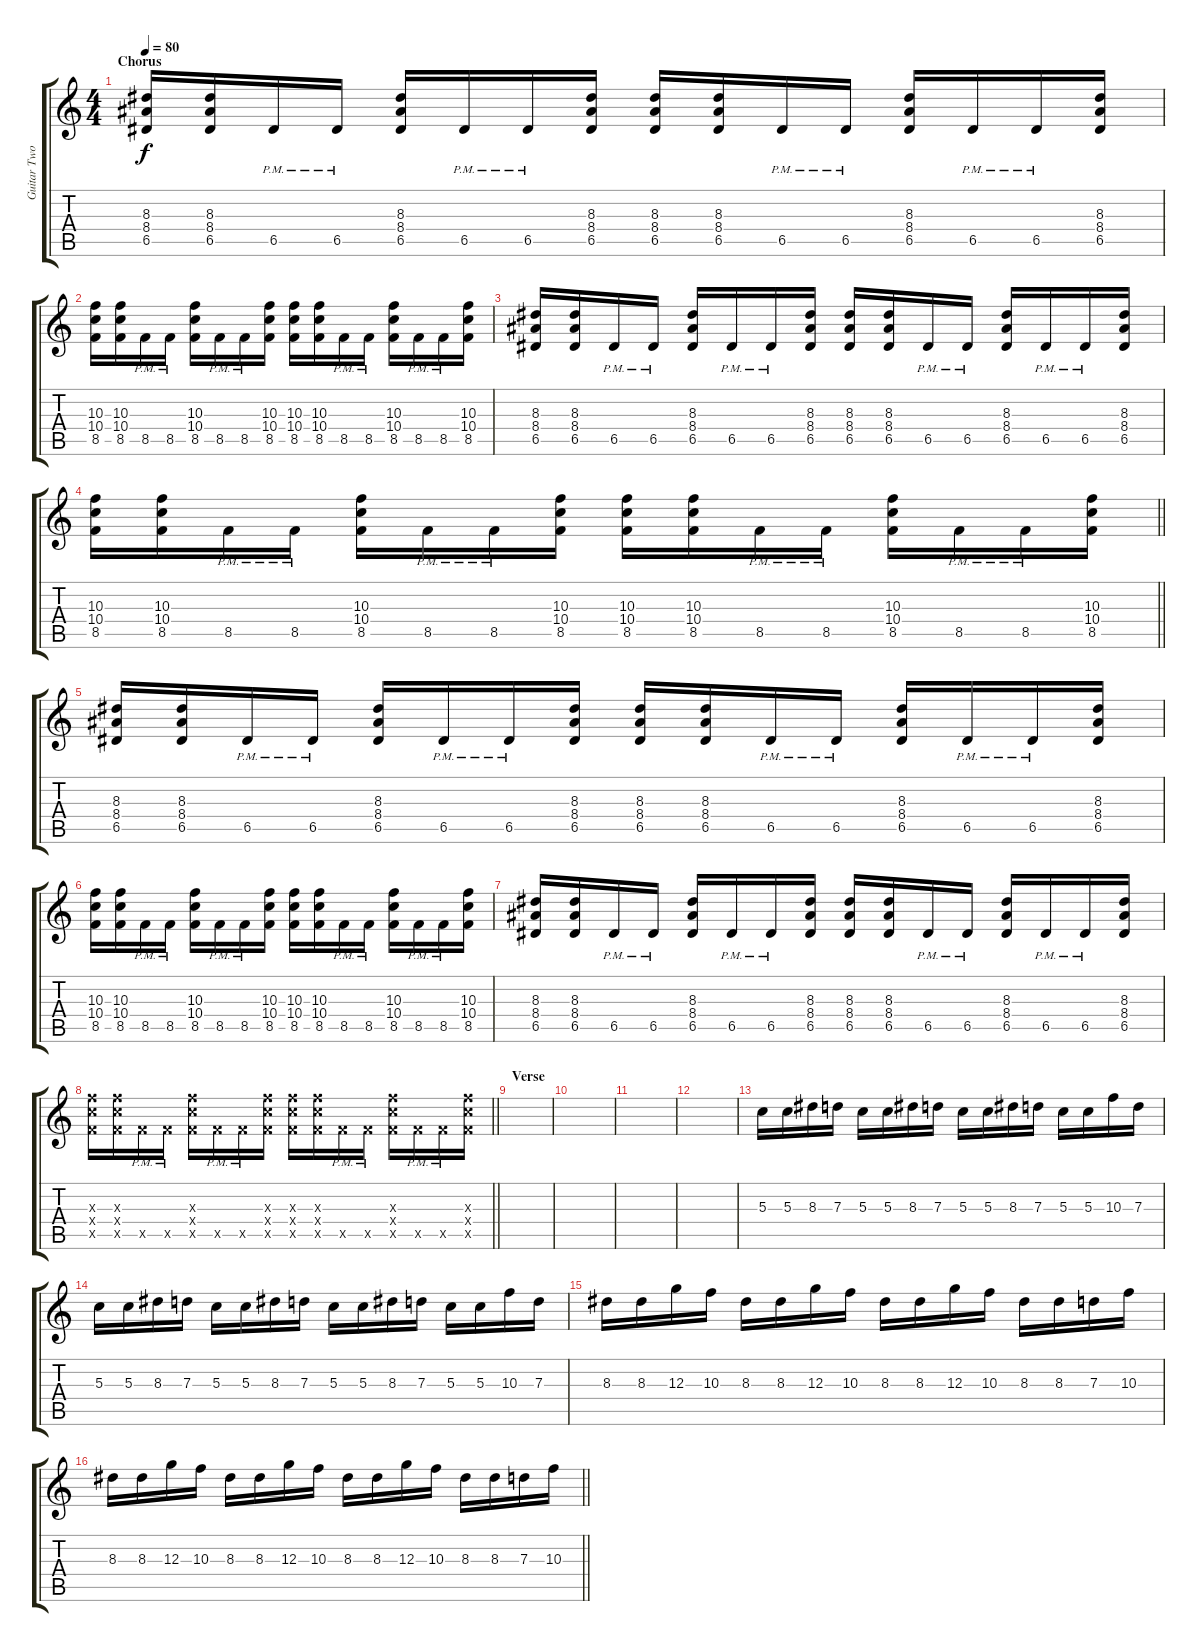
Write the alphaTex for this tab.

\track ("Guitar Two" "Guitar Two") {instrument overdrivenguitar}
\staff {score tabs}
\tuning (E4 B3 G3 D3 A2 E2) {hide}
\ts (4 4)
\section ("" "Chorus")
\tempo 80
\clef g2
\ks c
(8.3 8.4 6.5).16{dy f} (8.3 8.4 6.5).16 6.5{pm}.16 6.5{pm}.16 (8.3 8.4 6.5).16 6.5{pm}.16 6.5{pm}.16 (8.3 8.4 6.5).16 (8.3 8.4 6.5).16 (8.3 8.4 6.5).16 6.5{pm}.16 6.5{pm}.16 (8.3 8.4 6.5).16 6.5{pm}.16 6.5{pm}.16 (8.3 8.4 6.5).16 |
(10.3 10.4 8.5).16 (10.3 10.4 8.5).16 8.5{pm}.16 8.5{pm}.16 (10.3 10.4 8.5).16 8.5{pm}.16 8.5{pm}.16 (10.3 10.4 8.5).16 (10.3 10.4 8.5).16 (10.3 10.4 8.5).16 8.5{pm}.16 8.5{pm}.16 (10.3 10.4 8.5).16 8.5{pm}.16 8.5{pm}.16 (10.3 10.4 8.5).16 |
(8.3 8.4 6.5).16 (8.3 8.4 6.5).16 6.5{pm}.16 6.5{pm}.16 (8.3 8.4 6.5).16 6.5{pm}.16 6.5{pm}.16 (8.3 8.4 6.5).16 (8.3 8.4 6.5).16 (8.3 8.4 6.5).16 6.5{pm}.16 6.5{pm}.16 (8.3 8.4 6.5).16 6.5{pm}.16 6.5{pm}.16 (8.3 8.4 6.5).16 |
\barLineRight lightlight
(10.3 10.4 8.5).16 (10.3 10.4 8.5).16 8.5{pm}.16 8.5{pm}.16 (10.3 10.4 8.5).16 8.5{pm}.16 8.5{pm}.16 (10.3 10.4 8.5).16 (10.3 10.4 8.5).16 (10.3 10.4 8.5).16 8.5{pm}.16 8.5{pm}.16 (10.3 10.4 8.5).16 8.5{pm}.16 8.5{pm}.16 (10.3 10.4 8.5).16 |
\section ("" "")
(8.3 8.4 6.5).16 (8.3 8.4 6.5).16 6.5{pm}.16 6.5{pm}.16 (8.3 8.4 6.5).16 6.5{pm}.16 6.5{pm}.16 (8.3 8.4 6.5).16 (8.3 8.4 6.5).16 (8.3 8.4 6.5).16 6.5{pm}.16 6.5{pm}.16 (8.3 8.4 6.5).16 6.5{pm}.16 6.5{pm}.16 (8.3 8.4 6.5).16 |
(10.3 10.4 8.5).16 (10.3 10.4 8.5).16 8.5{pm}.16 8.5{pm}.16 (10.3 10.4 8.5).16 8.5{pm}.16 8.5{pm}.16 (10.3 10.4 8.5).16 (10.3 10.4 8.5).16 (10.3 10.4 8.5).16 8.5{pm}.16 8.5{pm}.16 (10.3 10.4 8.5).16 8.5{pm}.16 8.5{pm}.16 (10.3 10.4 8.5).16 |
(8.3 8.4 6.5).16 (8.3 8.4 6.5).16 6.5{pm}.16 6.5{pm}.16 (8.3 8.4 6.5).16 6.5{pm}.16 6.5{pm}.16 (8.3 8.4 6.5).16 (8.3 8.4 6.5).16 (8.3 8.4 6.5).16 6.5{pm}.16 6.5{pm}.16 (8.3 8.4 6.5).16 6.5{pm}.16 6.5{pm}.16 (8.3 8.4 6.5).16 |
\barLineRight lightlight
(10.3{x} 10.4{x} 8.5{x}).16 (10.3{x} 10.4{x} 8.5{x}).16 8.5{pm x}.16 8.5{pm x}.16 (10.3{x} 10.4{x} 8.5{x}).16 8.5{pm x}.16 8.5{pm x}.16 (10.3{x} 10.4{x} 8.5{x}).16 (10.3{x} 10.4{x} 8.5{x}).16 (10.3{x} 10.4{x} 8.5{x}).16 8.5{pm x}.16 8.5{pm x}.16 (10.3{x} 10.4{x} 8.5{x}).16 8.5{pm x}.16 8.5{pm x}.16 (10.3{x} 10.4{x} 8.5{x}).16 |
\section ("" "Verse")
|
|
|
|
5.3.16 5.3.16 8.3.16 7.3.16 5.3.16 5.3.16 8.3.16 7.3.16 5.3.16 5.3.16 8.3.16 7.3.16 5.3.16 5.3.16 10.3.16 7.3.16 |
5.3.16 5.3.16 8.3.16 7.3.16 5.3.16 5.3.16 8.3.16 7.3.16 5.3.16 5.3.16 8.3.16 7.3.16 5.3.16 5.3.16 10.3.16 7.3.16 |
8.3.16 8.3.16 12.3.16 10.3.16 8.3.16 8.3.16 12.3.16 10.3.16 8.3.16 8.3.16 12.3.16 10.3.16 8.3.16 8.3.16 7.3.16 10.3.16 |
\barLineRight lightlight
8.3.16 8.3.16 12.3.16 10.3.16 8.3.16 8.3.16 12.3.16 10.3.16 8.3.16 8.3.16 12.3.16 10.3.16 8.3.16 8.3.16 7.3.16 10.3.16
